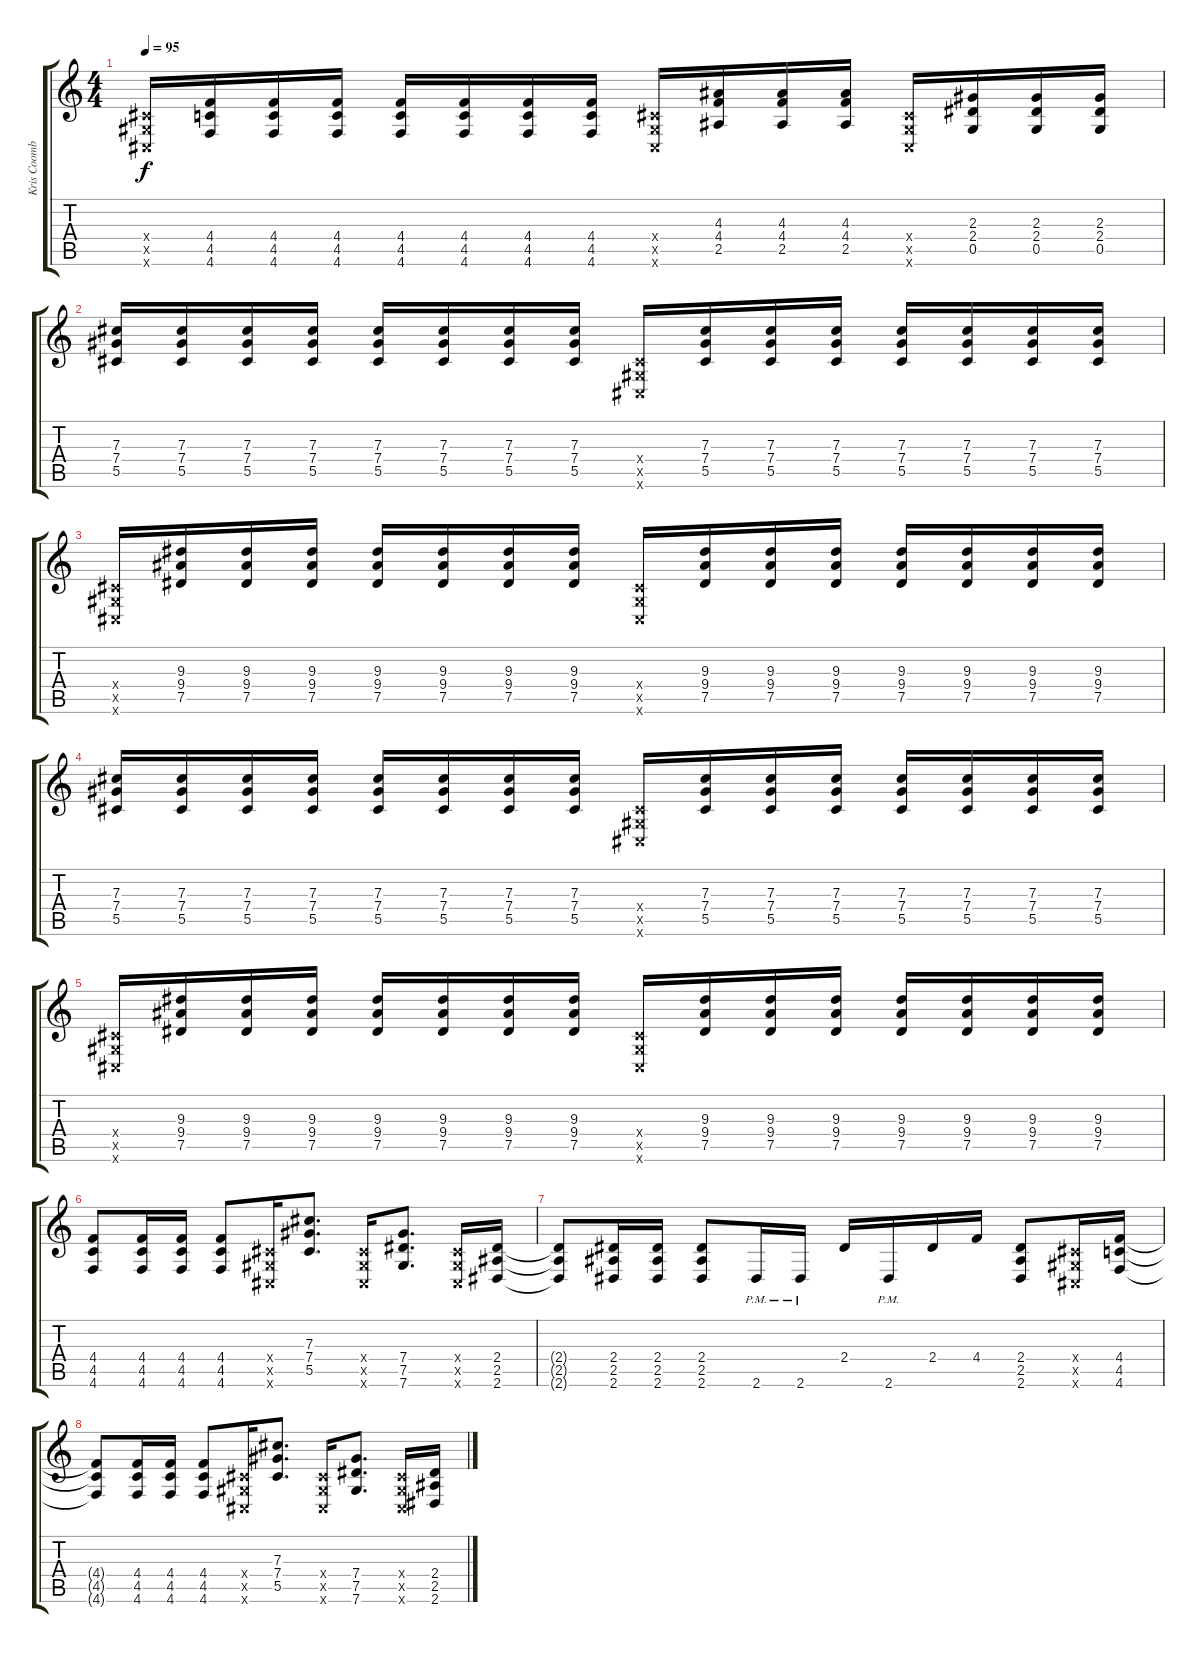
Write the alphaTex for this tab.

\track ("Kris Coombs" "Kris Coomb") {instrument distortionguitar}
\staff {score tabs}
\tuning (Eb4 Bb3 Gb3 Db3 Ab2 Db2) {hide}
\ts (4 4)
\tempo 95
\clef g2
\ks c
(0.4{x} 0.5{x} 0.6{x}).16{dy f} (4.4 4.5 4.6).16 (4.4 4.5 4.6).16 (4.4 4.5 4.6).16 (4.4 4.5 4.6).16 (4.4 4.5 4.6).16 (4.4 4.5 4.6).16 (4.4 4.5 4.6).16 (0.4{x} 0.5{x} 0.6{x}).16 (4.3 4.4 2.5).16 (4.3 4.4 2.5).16 (4.3 4.4 2.5).16 (0.4{x} 0.5{x} 0.6{x}).16 (2.3 2.4 0.5).16 (2.3 2.4 0.5).16 (2.3 2.4 0.5).16 |
(7.3 7.4 5.5).16 (7.3 7.4 5.5).16 (7.3 7.4 5.5).16 (7.3 7.4 5.5).16 (7.3 7.4 5.5).16 (7.3 7.4 5.5).16 (7.3 7.4 5.5).16 (7.3 7.4 5.5).16 (0.4{x} 0.5{x} 0.6{x}).16 (7.3 7.4 5.5).16 (7.3 7.4 5.5).16 (7.3 7.4 5.5).16 (7.3 7.4 5.5).16 (7.3 7.4 5.5).16 (7.3 7.4 5.5).16 (7.3 7.4 5.5).16 |
(0.4{x} 0.5{x} 0.6{x}).16 (9.3 9.4 7.5).16 (9.3 9.4 7.5).16 (9.3 9.4 7.5).16 (9.3 9.4 7.5).16 (9.3 9.4 7.5).16 (9.3 9.4 7.5).16 (9.3 9.4 7.5).16 (0.4{x} 0.5{x} 0.6{x}).16 (9.3 9.4 7.5).16 (9.3 9.4 7.5).16 (9.3 9.4 7.5).16 (9.3 9.4 7.5).16 (9.3 9.4 7.5).16 (9.3 9.4 7.5).16 (9.3 9.4 7.5).16 |
(7.3 7.4 5.5).16 (7.3 7.4 5.5).16 (7.3 7.4 5.5).16 (7.3 7.4 5.5).16 (7.3 7.4 5.5).16 (7.3 7.4 5.5).16 (7.3 7.4 5.5).16 (7.3 7.4 5.5).16 (0.4{x} 0.5{x} 0.6{x}).16 (7.3 7.4 5.5).16 (7.3 7.4 5.5).16 (7.3 7.4 5.5).16 (7.3 7.4 5.5).16 (7.3 7.4 5.5).16 (7.3 7.4 5.5).16 (7.3 7.4 5.5).16 |
(0.4{x} 0.5{x} 0.6{x}).16 (9.3 9.4 7.5).16 (9.3 9.4 7.5).16 (9.3 9.4 7.5).16 (9.3 9.4 7.5).16 (9.3 9.4 7.5).16 (9.3 9.4 7.5).16 (9.3 9.4 7.5).16 (0.4{x} 0.5{x} 0.6{x}).16 (9.3 9.4 7.5).16 (9.3 9.4 7.5).16 (9.3 9.4 7.5).16 (9.3 9.4 7.5).16 (9.3 9.4 7.5).16 (9.3 9.4 7.5).16 (9.3 9.4 7.5).16 |
(4.4 4.5 4.6).8 (4.4 4.5 4.6).16 (4.4 4.5 4.6).16 (4.4 4.5 4.6).8 (0.4{x} 0.5{x} 0.6{x}).16 (7.3 7.4 5.5).8{d} (0.4{x} 0.5{x} 0.6{x}).16 (7.4 7.5 7.6).8{d} (0.4{x} 0.5{x} 0.6{x}).16 (2.4 2.5 2.6).16 |
(2.4{t} 2.5{t} 2.6{t}).8 (2.4 2.5 2.6).16 (2.4 2.5 2.6).16 (2.4 2.5 2.6).8 2.6{pm}.16 2.6{pm}.16 2.4.16 2.6{pm}.16 2.4.16 4.4.16 (2.4 2.5 2.6).8 (0.4{x} 0.5{x} 0.6{x}).16 (4.4 4.5 4.6).16 |
(4.4{t} 4.5{t} 4.6{t}).8 (4.4 4.5 4.6).16 (4.4 4.5 4.6).16 (4.4 4.5 4.6).8 (0.4{x} 0.5{x} 0.6{x}).16 (7.3 7.4 5.5).8{d} (0.4{x} 0.5{x} 0.6{x}).16 (7.4 7.5 7.6).8{d} (0.4{x} 0.5{x} 0.6{x}).16 (2.4 2.5 2.6).16
